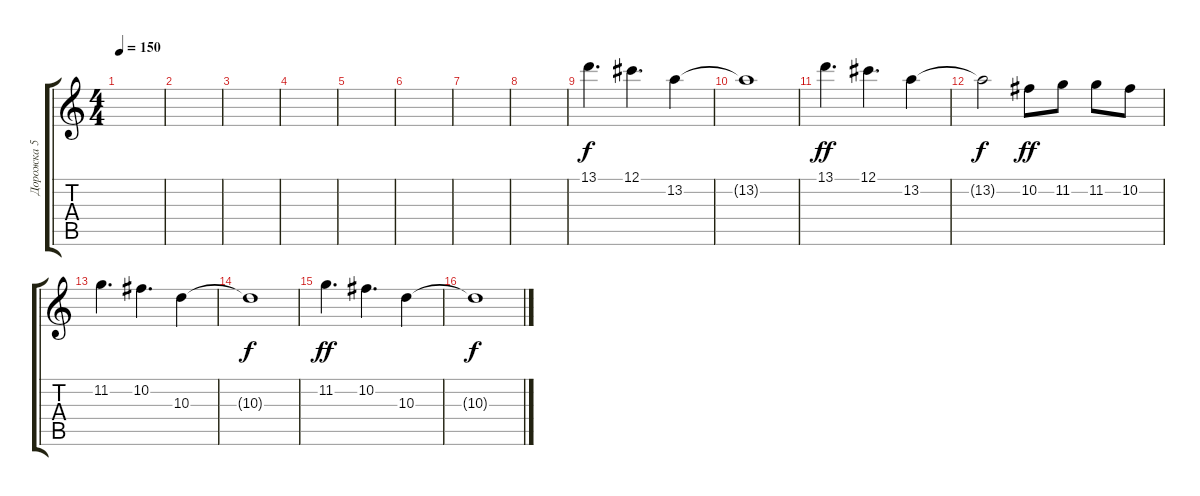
\track ("Дорожка 5" "Дорожка 5") {instrument overdrivenguitar}
\staff {score tabs}
\tuning (Db4 Ab3 E3 B2 Gb2 B1) {hide}
\ts (4 4)
\tempo 150
\clef g2
\ks c
|
|
|
|
|
|
|
|
13.1.4{d} 12.1.4{d} 13.2.4 |
13.2{t}.1{dy f} |
13.1.4{d dy ff} 12.1.4{d} 13.2.4 |
13.2{t}.2{dy f} 10.2.8{dy ff} 11.2.8 11.2.8 10.2.8 |
11.2.4{d} 10.2.4{d} 10.3.4 |
10.3{t}.1{dy f} |
11.2.4{d dy ff} 10.2.4{d} 10.3.4 |
10.3{t}.1{dy f}
